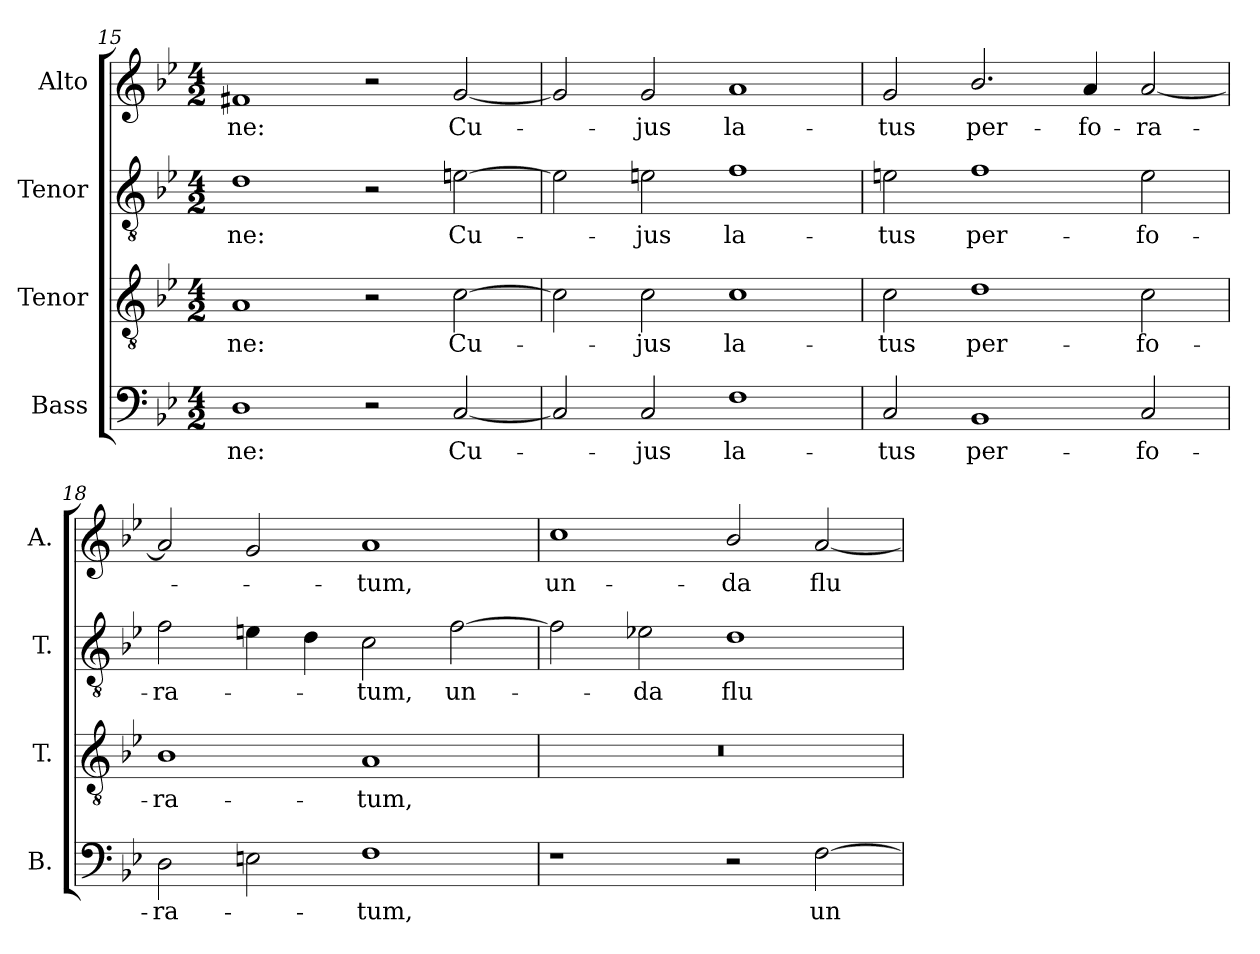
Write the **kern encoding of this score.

**kern	**text	**kern	**text	**kern	**text	**kern	**text
*part4	*part4	*part3	*part3	*part2	*part2	*part1	*part1
*staff4	*staff4	*staff3	*staff3	*staff2	*staff2	*staff1	*staff1
*I"Bass	*	*I"Tenor	*	*I"Tenor	*	*I"Alto	*
*I'B.	*	*I'T.	*	*I'T.	*	*I'A.	*
*clefF4	*	*clefGv2	*	*clefGv2	*	*clefG2	*
*	*	*ITrd7c12	*	*ITrd7c12	*	*	*
*k[b-e-]	*	*k[b-e-]	*	*k[b-e-]	*	*k[b-e-]	*
*B-:	*	*B-:	*	*B-:	*	*B-:	*
*M4/2	*	*M4/2	*	*M4/2	*	*M4/2	*
=15	=15	=15	=15	=15	=15	=15	=15
!	!LO:LY:b:color=#000000	!	!	!	!	!	!
!	!	!	!LO:LY:b:color=#000000	!	!	!	!
!	!	!	!	!	!LO:LY:b:color=#000000	!	!
!	!	!	!	!	!	!	!LO:LY:b:color=#000000
1Di	-ne:	1AAi	-ne:	1Di	-ne:	1f#Xi	-ne:
2r	.	2r	.	2r	.	2r	.
!	!LO:LY:b:color=#000000	!	!	!	!	!	!
!	!	!	!LO:LY:b:color=#000000	!	!	!	!
!	!	!	!	!	!LO:LY:b:color=#000000	!	!
!	!	!	!	!	!	!	!LO:LY:b:color=#000000
[2Ci/	Cu-	[2Ci\	Cu-	[2Eni\	Cu-	[2gi/	Cu-
!!LO:LB:g=z
=16	=16	=16	=16	=16	=16	=16	=16
2Ci/]	.	2Ci\]	.	2Ei\]	.	2gi/]	.
!	!LO:LY:b:color=#000000	!	!	!	!	!	!
!	!	!	!LO:LY:b:color=#000000	!	!	!	!
!	!	!	!	!	!LO:LY:b:color=#000000	!	!
!	!	!	!	!	!	!	!LO:LY:b:color=#000000
2Ci/	-jus	2Ci\	-jus	2Eni\	-jus	2gi/	-jus
!	!LO:LY:b:color=#000000	!	!	!	!	!	!
!	!	!	!LO:LY:b:color=#000000	!	!	!	!
!	!	!	!	!	!LO:LY:b:color=#000000	!	!
!	!	!	!	!	!	!	!LO:LY:b:color=#000000
1Fi	la-	1Ci	la-	1Fi	la-	1ai	la-
=17	=17	=17	=17	=17	=17	=17	=17
!	!LO:LY:b:color=#000000	!	!	!	!	!	!
!	!	!	!LO:LY:b:color=#000000	!	!	!	!
!	!	!	!	!	!LO:LY:b:color=#000000	!	!
!	!	!	!	!	!	!	!LO:LY:b:color=#000000
2Ci/	-tus	2Ci\	-tus	2Eni\	-tus	2gi/	-tus
!	!LO:LY:b:color=#000000	!	!	!	!	!	!
!	!	!	!LO:LY:b:color=#000000	!	!	!	!
!	!	!	!	!	!LO:LY:b:color=#000000	!	!
!	!	!	!	!	!	!	!LO:LY:b:color=#000000
1BB-i	per-	1Di	per-	1Fi	per-	2.b-i/	per-
!	!	!	!	!	!	!	!LO:LY:b:color=#000000
.	.	.	.	.	.	4ai/	-fo-
!	!LO:LY:b:color=#000000	!	!	!	!	!	!
!	!	!	!LO:LY:b:color=#000000	!	!	!	!
!	!	!	!	!	!LO:LY:b:color=#000000	!	!
!	!	!	!	!	!	!	!LO:LY:b:color=#000000
2Ci/	-fo-	2Ci\	-fo-	2Ei\	-fo-	[2ai/	-ra-
=18	=18	=18	=18	=18	=18	=18	=18
!	!LO:LY:b:color=#000000	!	!	!	!	!	!
!	!	!	!LO:LY:b:color=#000000	!	!	!	!
!	!	!	!	!	!LO:LY:b:color=#000000	!	!
2Di\	-ra-	1BB-i	-ra-	2Fi\	-ra-	2ai/]	.
2Eni\	.	.	.	4Eni\	.	2gi/	.
.	.	.	.	4Di\	.	.	.
!	!LO:LY:b:color=#000000	!	!	!	!	!	!
!	!	!	!LO:LY:b:color=#000000	!	!	!	!
!	!	!	!	!	!LO:LY:b:color=#000000	!	!
!	!	!	!	!	!	!	!LO:LY:b:color=#000000
1Fi	-tum,	1AAi	-tum,	2Ci\	-tum,	1ai	-tum,
!	!	!	!	!	!LO:LY:b:color=#000000	!	!
.	.	.	.	[2Fi\	un-	.	.
=19	=19	=19	=19	=19	=19	=19	=19
!	!	!LO:N:vis=1	!	!	!	!	!
!	!	!	!	!	!	!	!LO:LY:b:color=#000000
1r	.	0r	.	2Fi\]	.	1cci	un-
!	!	!	!	!	!LO:LY:b:color=#000000	!	!
.	.	.	.	2E-Xi\	-da	.	.
!	!	!	!	!	!LO:LY:b:color=#000000	!	!
!	!	!	!	!	!	!	!LO:LY:b:color=#000000
2r	.	.	.	1Di	flu-	2b-i/	-da
!	!LO:LY:b:color=#000000	!	!	!	!	!	!
!	!	!	!	!	!	!	!LO:LY:b:color=#000000
[2Fi\	un-	.	.	.	.	[2ai/	flu-
=	=	=	=	=	=	=	=
*-	*-	*-	*-	*-	*-	*-	*-
